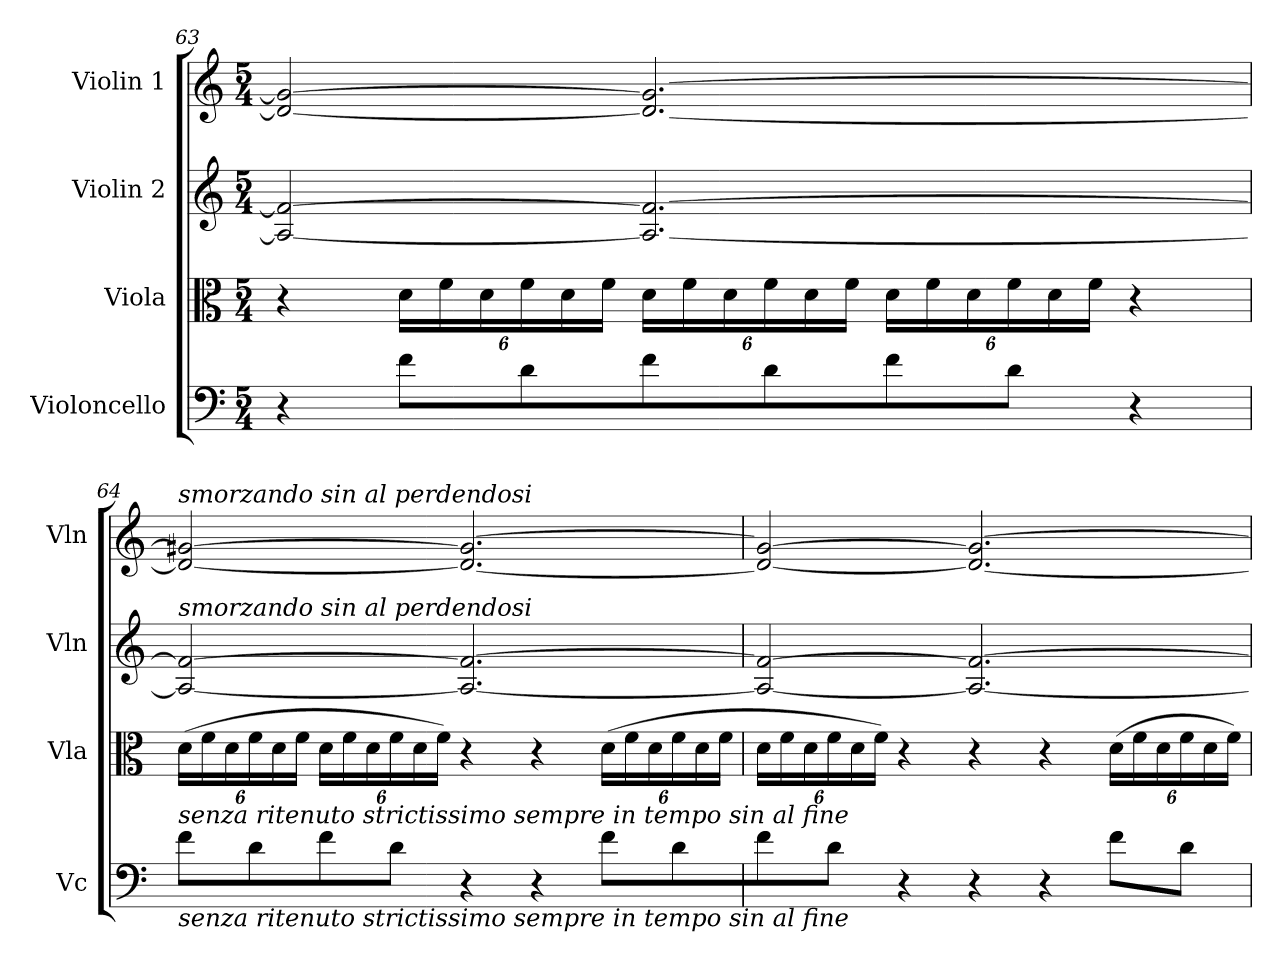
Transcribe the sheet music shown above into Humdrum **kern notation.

**kern	**kern	**kern	**kern
*part4	*part3	*part2	*part1
*staff4	*staff3	*staff2	*staff1
*I"Violoncello	*I"Viola	*I"Violin 2	*I"Violin 1
*I'Vc	*I'Vla	*I'Vln	*I'Vln
!!LO:LB:g=z
*clefF4	*clefC3	*clefG2	*clefG2
*k[]	*k[]	*k[]	*k[]
*M5/4	*M5/4	*M5/4	*M5/4
=63	=63	=63	=63
4r	4r	2A/_ 2f/_	2d/_ 2g#/_
8f\L	24d\LL	.	.
.	24f\	.	.
.	24d\	.	.
8d\	24f\	.	.
.	24d\	.	.
.	24f\JJ	.	.
8f\	24d\LL	2.A/_ 2.f/_	2.d/_ 2.g#/_
.	24f\	.	.
.	24d\	.	.
8d\	24f\	.	.
.	24d\	.	.
.	24f\JJ	.	.
8f\	24d\LL	.	.
.	24f\	.	.
.	24d\	.	.
8d\J	24f\	.	.
.	24d\	.	.
.	24f\JJ	.	.
4r	4r	.	.
!!LO:PB:g=z
=64	=64	=64	=64
!	!	!	!LO:TX:a:i:t=smorzando sin al perdendosi
!	!	!LO:TX:a:i:t=smorzando sin al perdendosi	!
!	!LO:TX:b:i:t=senza ritenuto strictissimo sempre in tempo sin al fine	!	!
!LO:TX:b:i:t=senza ritenuto strictissimo sempre in tempo sin al fine	!	!	!
8f\L	(24d\LL	2A/_ 2f/_	2d/_ 2g#X/_
.	24f\	.	.
.	24d\	.	.
8d\	24f\	.	.
.	24d\	.	.
.	24f\JJ	.	.
8f\	24d\LL	.	.
.	24f\	.	.
.	24d\	.	.
8d\J	24f\	.	.
.	24d\	.	.
.	24f\JJ)	.	.
4r	4r	2.A/_ 2.f/_	2.d/_ 2.g#/_
4r	4r	.	.
8f\L	(24d\LL	.	.
.	24f\	.	.
.	24d\	.	.
8d\	24f\	.	.
.	24d\	.	.
.	24f\JJ	.	.
=65	=65	=65	=65
8f\	24d\LL	2A/_ 2f/_	2d/_ 2g#/_
.	24f\	.	.
.	24d\	.	.
8d\J	24f\	.	.
.	24d\	.	.
.	24f\JJ)	.	.
4r	4r	.	.
4r	4r	2.A/_ 2.f/_	2.d/_ 2.g#/_
4r	4r	.	.
8f\L	(24d\LL	.	.
.	24f\	.	.
.	24d\	.	.
8d\J	24f\	.	.
.	24d\	.	.
.	24f\JJ)	.	.
=	=	=	=
*-	*-	*-	*-
